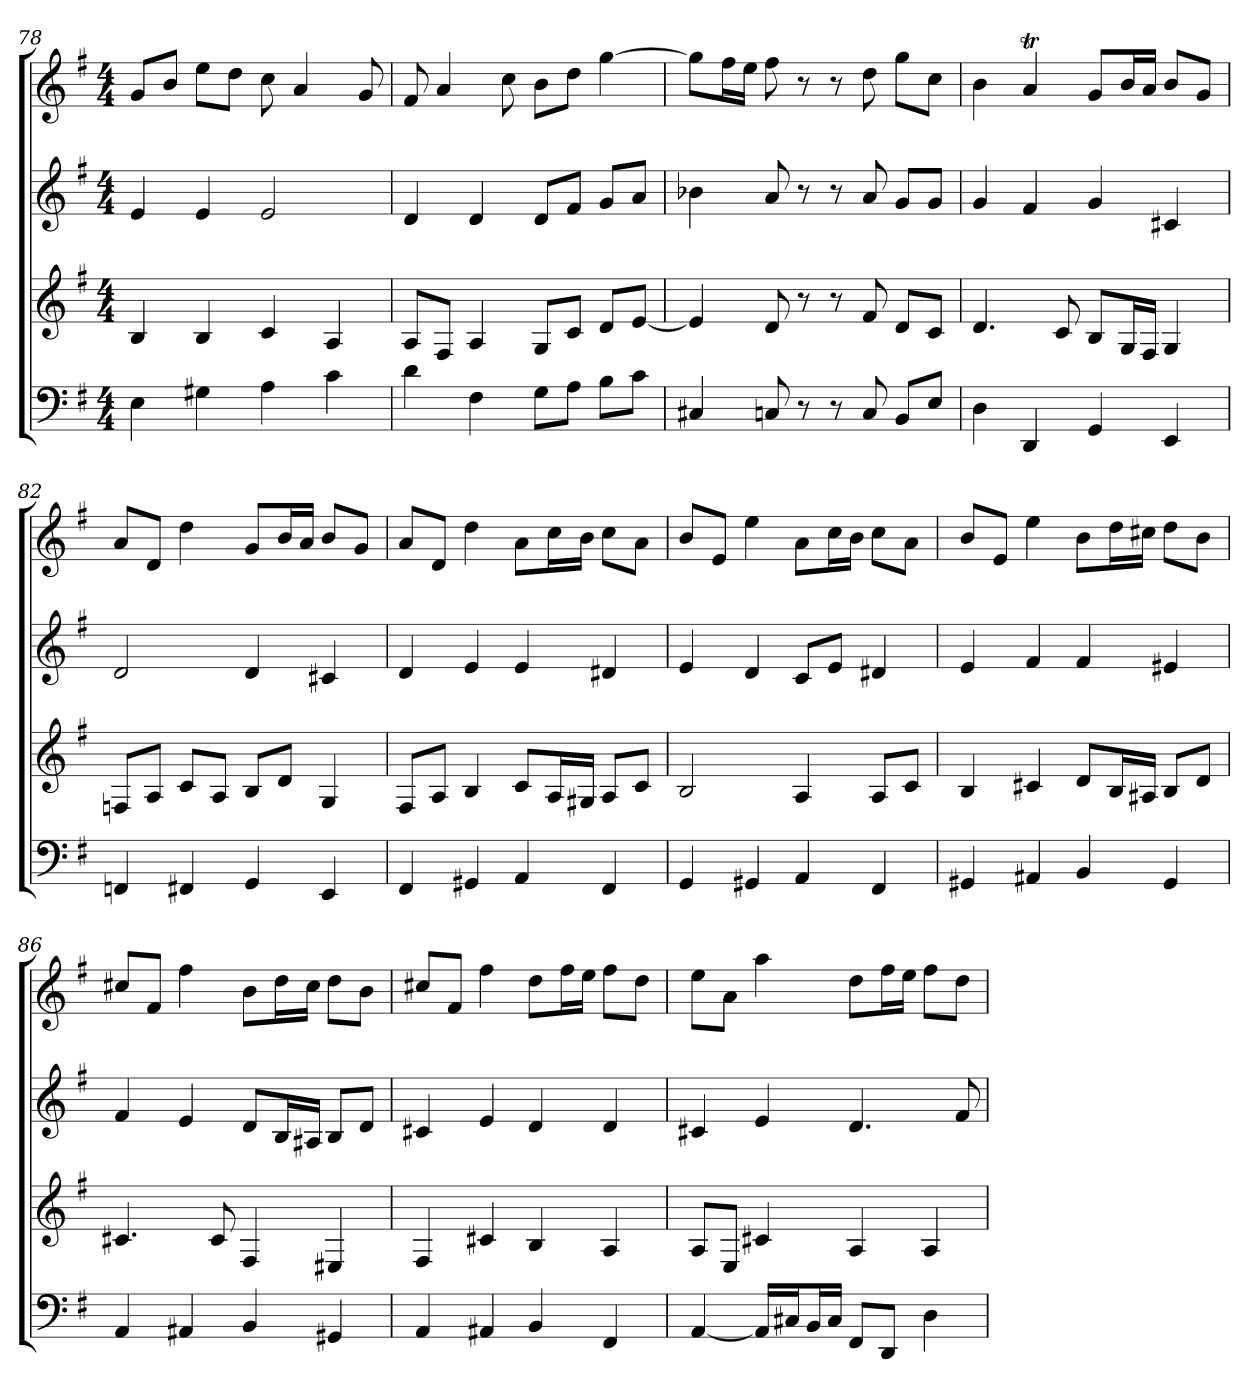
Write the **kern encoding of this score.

**kern	**kern	**kern	**kern
*part4	*part3	*part2	*part1
*staff4	*staff3	*staff2	*staff1
*k[f#]	*k[f#]	*k[f#]	*k[f#]
*M4/4	*M4/4	*M4/4	*M4/4
=78	=78	=78	=78
4E	4B	4e	8gL
.	.	.	8bJ
4G#X	4B	4e	8eeL
.	.	.	8ddJ
4A	4c	2e	8cc
.	.	.	4a
4c	4A	.	.
.	.	.	8g
=79	=79	=79	=79
4d	8AL	4d	8f#
.	8F#J	.	4a
4F#	4A	4d	.
.	.	.	8cc
8GL	8GL	8dL	8bL
8AJ	8cJ	8f#J	8ddJ
8BL	8dL	8gL	[4gg
8cJ	[8eJ	8aJ	.
=80	=80	=80	=80
4C#X	4e]	4b-X	8ggL]
.	.	.	16ff#L
.	.	.	16eeJJ
8Cn	8d	8a	8ff#
8r	8r	8r	8r
8r	8r	8r	8r
8C	8f#	8a	8dd
8BBL	8dL	8gL	8ggL
8EJ	8cJ	8gJ	8ccJ
=81	=81	=81	=81
4D	4.d	4g	4b
4DD	.	4f#	4aT
.	8c	.	.
4GG	8BL	4g	8gL
.	16GL	.	16bL
.	16F#JJ	.	16aJJ
4EE	4G	4c#X	8bL
.	.	.	8gJ
=82	=82	=82	=82
4FFn	8FnL	2d	8aL
.	8AJ	.	8dJ
4FF#X	8cL	.	4dd
.	8AJ	.	.
4GG	8BL	4d	8gL
.	8dJ	.	16bL
.	.	.	16aJJ
4EE	4G	4c#X	8bL
.	.	.	8gJ
=83	=83	=83	=83
4FF#	8F#L	4d	8aL
.	8AJ	.	8dJ
4GG#X	4B	4e	4dd
4AA	8cL	4e	8aL
.	16AL	.	16ccL
.	16G#XJJ	.	16bJJ
4FF#	8AL	4d#X	8ccL
.	8cJ	.	8aJ
=84	=84	=84	=84
4GG	2B	4e	8bL
.	.	.	8eJ
4GG#X	.	4d	4ee
4AA	4A	8cL	8aL
.	.	8eJ	16ccL
.	.	.	16bJJ
4FF#	8AL	4d#X	8ccL
.	8cJ	.	8aJ
=85	=85	=85	=85
4GG#X	4B	4e	8bL
.	.	.	8eJ
4AA#X	4c#X	4f#	4ee
4BB	8dL	4f#	8bL
.	16BL	.	16ddL
.	16A#XJJ	.	16cc#XJJ
4GG#	8BL	4e#X	8ddL
.	8dJ	.	8bJ
=86	=86	=86	=86
4AA	4.c#X	4f#	8cc#XL
.	.	.	8f#J
4AA#X	.	4e	4ff#
.	8c#	.	.
4BB	4F#	8dL	8bL
.	.	16BL	16ddL
.	.	16A#XJJ	16cc#JJ
4GG#X	4E#X	8BL	8ddL
.	.	8dJ	8bJ
=87	=87	=87	=87
4AA	4F#	4c#X	8cc#XL
.	.	.	8f#J
4AA#X	4c#X	4e	4ff#
4BB	4B	4d	8ddL
.	.	.	16ff#L
.	.	.	16eeJJ
4FF#	4A	4d	8ff#L
.	.	.	8ddJ
=88	=88	=88	=88
[4AA	8AL	4c#X	8eeL
.	8EJ	.	8aJ
16AALL]	4c#X	4e	4aa
16C#XJ	.	.	.
16BBL	.	.	.
16C#JJ	.	.	.
8FF#L	4A	4.d	8ddL
8DDJ	.	.	16ff#L
.	.	.	16eeJJ
4D	4A	.	8ff#L
.	.	8f#	8ddJ
=	=	=	=
*-	*-	*-	*-
